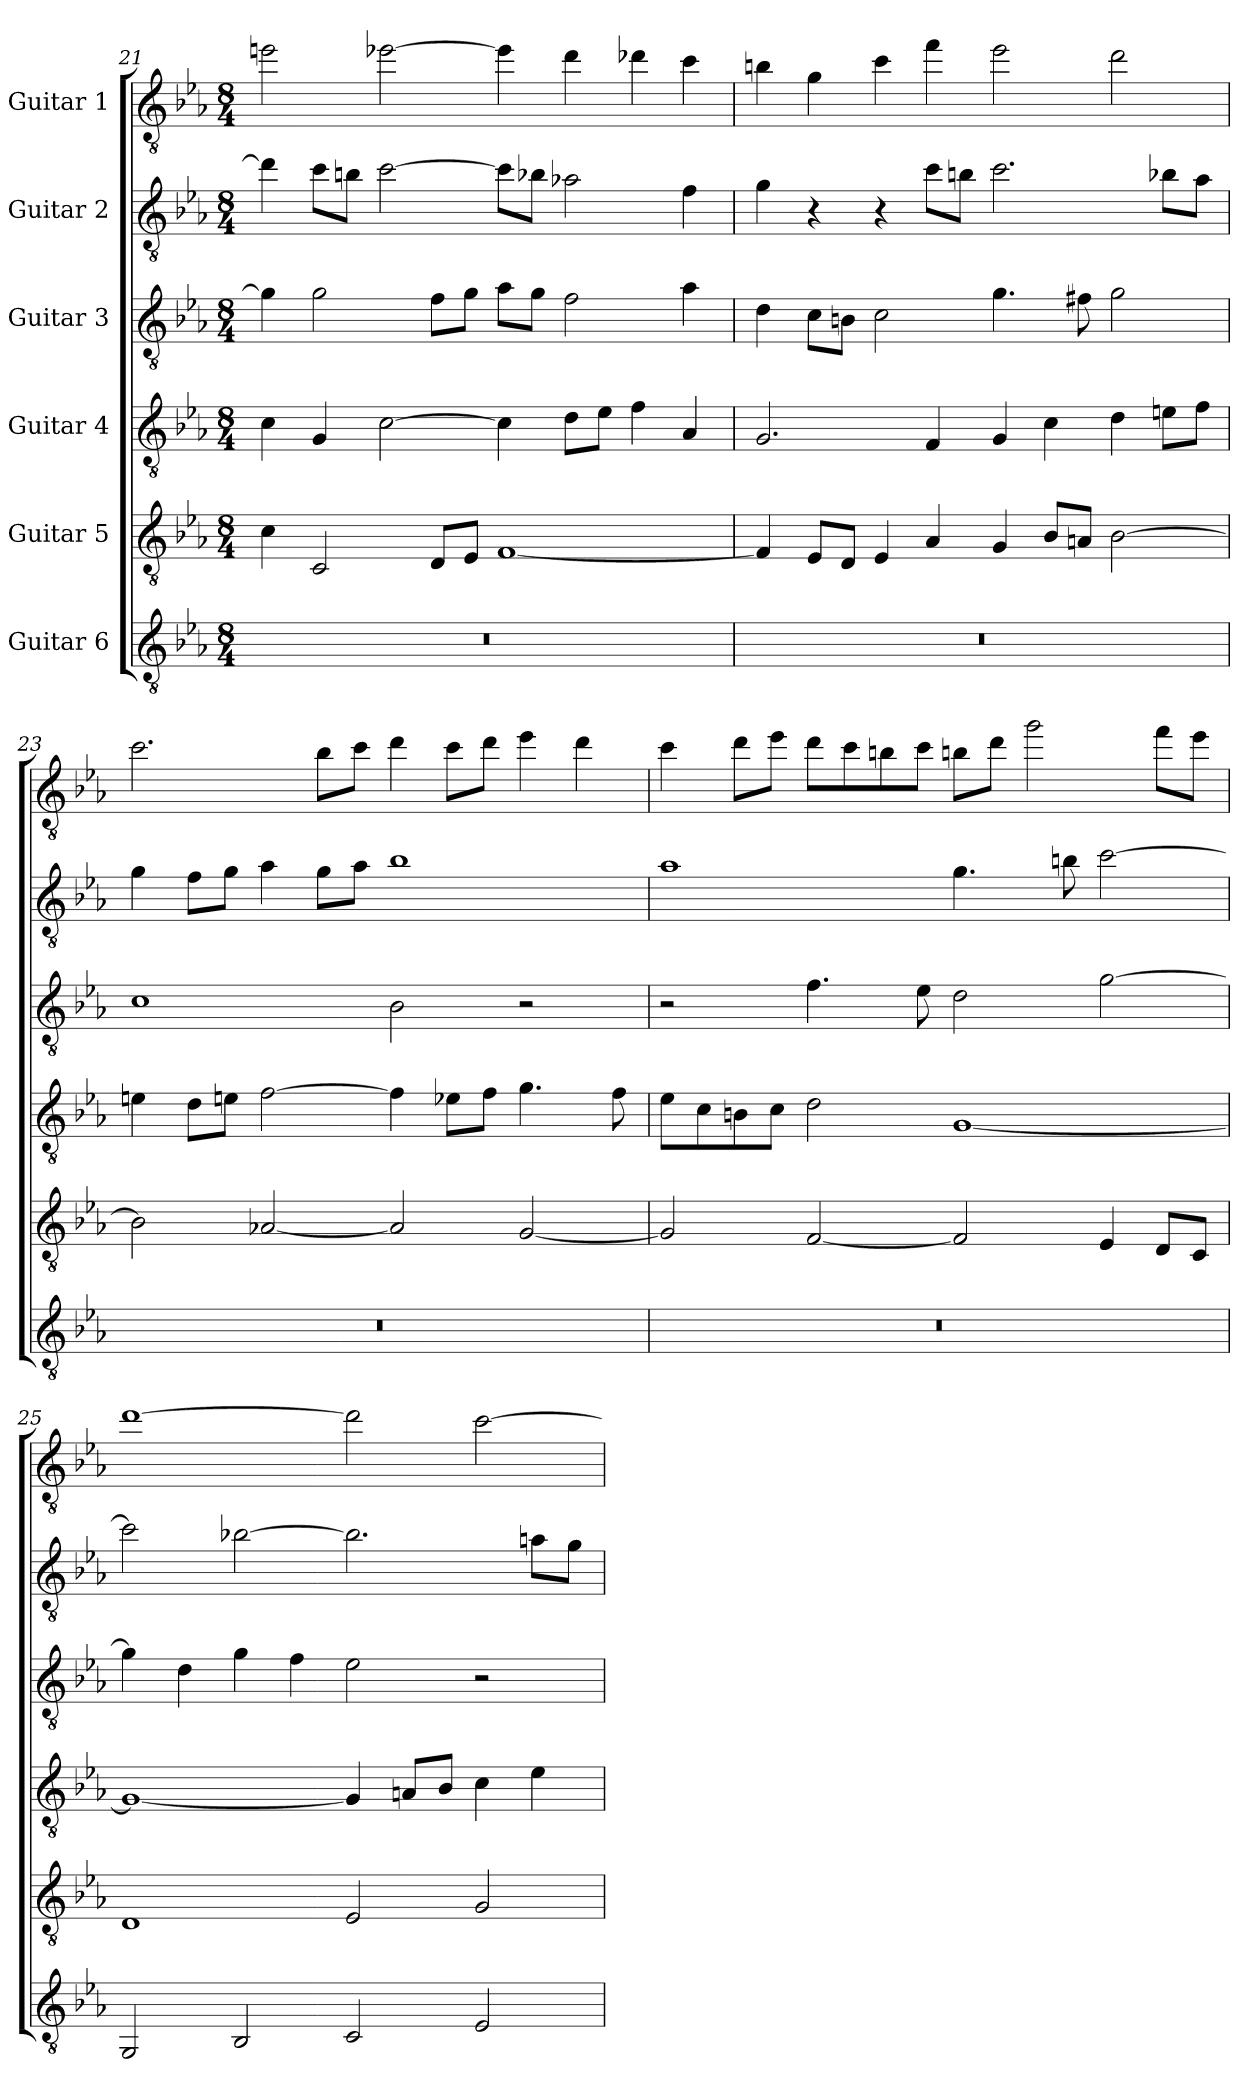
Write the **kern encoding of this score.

**kern	**kern	**kern	**kern	**kern	**kern
*part6	*part5	*part4	*part3	*part2	*part1
*staff6	*staff5	*staff4	*staff3	*staff2	*staff1
*I"Guitar 6	*I"Guitar 5	*I"Guitar 4	*I"Guitar 3	*I"Guitar 2	*I"Guitar 1
*clefGv2	*clefGv2	*clefGv2	*clefGv2	*clefGv2	*clefGv2
*k[b-e-a-]	*k[b-e-a-]	*k[b-e-a-]	*k[b-e-a-]	*k[b-e-a-]	*k[b-e-a-]
*M8/4	*M8/4	*M8/4	*M8/4	*M8/4	*M8/4
=21	=21	=21	=21	=21	=21
0r	4c\	4c\	4g\]	4dd\]	2een\
.	2C/	4G/	2g\	8cc\L	.
.	.	.	.	8bn\J	.
.	.	[2c\	.	[2cc\	[2ee-X\
.	8D/L	.	8f\L	.	.
.	8E-/J	.	8g\J	.	.
.	[1F	4c\]	8a-\L	8cc\L]	4ee-\]
.	.	.	8g\J	8b-X\J	.
.	.	8d\L	2f\	2a-X\	4dd\
.	.	8e-\J	.	.	.
.	.	4f\	.	.	4dd-X\
.	.	4A-/	4a-\	4f\	4cc\
=22	=22	=22	=22	=22	=22
0r	4F/]	2.G/	4d\	4g\	4bn\
.	8E-/L	.	8c\L	4r	4g\
.	8D/J	.	8Bn\J	.	.
.	4E-/	.	2c\	4r	4cc\
.	4A-/	4F/	.	8cc\L	4ff\
.	.	.	.	8bn\J	.
.	4G/	4G/	4.g\	2.cc\	2ee-\
.	8B-/L	4c\	.	.	.
.	8An/J	.	8f#X\	.	.
.	[2B-\	4d\	2g\	.	2dd\
.	.	8en\L	.	8b-X\L	.
.	.	8f\J	.	8a-\J	.
!!LO:LB:g=z
=23	=23	=23	=23	=23	=23
0r	2B-\]	4en\	1c	4g\	2.cc\
.	.	8d\L	.	8f\L	.
.	.	8en\J	.	8g\J	.
.	[2A-X/	[2f\	.	4a-\	.
.	.	.	.	8g\L	8b-\L
.	.	.	.	8a-\J	8cc\J
.	2A-/]	4f\]	2B-\	1b-	4dd\
.	.	8e-X\L	.	.	8cc\L
.	.	8f\J	.	.	8dd\J
.	[2G/	4.g\	2r	.	4ee-\
.	.	.	.	.	4dd\
.	.	8f\	.	.	.
=24	=24	=24	=24	=24	=24
0r	2G/]	8e-\L	2r	1a-	4cc\
.	.	8c\	.	.	.
.	.	8Bn\	.	.	8dd\L
.	.	8c\J	.	.	8ee-\J
.	[2F/	2d\	4.f\	.	8dd\L
.	.	.	.	.	8cc\
.	.	.	.	.	8bn\
.	.	.	8e-\	.	8cc\J
.	2F/]	[1G	2d\	4.g\	8bn\L
.	.	.	.	.	8dd\J
.	.	.	.	.	2gg\
.	.	.	.	8bn\	.
.	4E-/	.	[2g\	[2cc\	.
.	8D/L	.	.	.	8ff\L
.	8C/J	.	.	.	8ee-\J
=25	=25	=25	=25	=25	=25
2GG/	1D	1G_	4g\]	2cc\]	[1dd
.	.	.	4d\	.	.
2BB-/	.	.	4g\	[2b-X\	.
.	.	.	4f\	.	.
2C/	2E-/	4G/]	2e-\	2.b-\]	2dd\]
.	.	8An/L	.	.	.
.	.	8B-/J	.	.	.
2E-/	2G/	4c\	2r	.	[2cc\
.	.	4e-\	.	8an\L	.
.	.	.	.	8g\J	.
=	=	=	=	=	=
*-	*-	*-	*-	*-	*-
